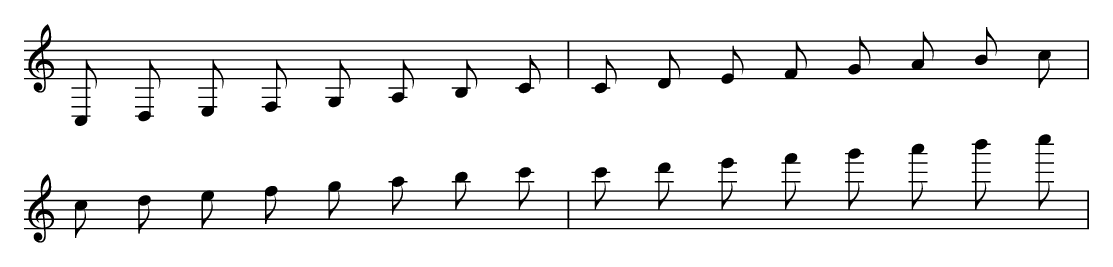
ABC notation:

X:1
K: C treble
C, D, E, F, G, A, B, C | C D E F G A B c |
c d e f g a b c' | c' d' e' f' g' a' b' c'' |
